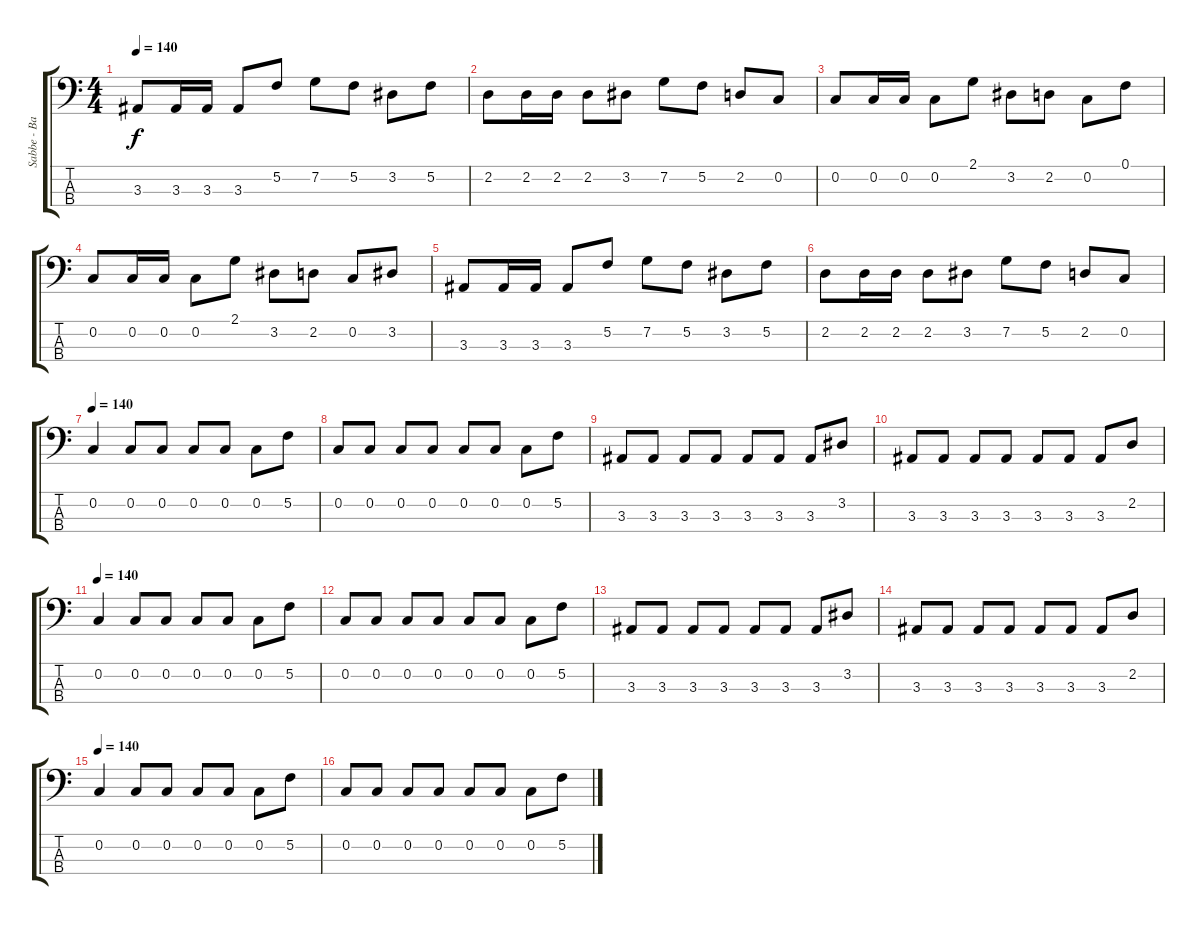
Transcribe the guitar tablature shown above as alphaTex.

\track ("Sabbe - Bass" "Sabbe - Ba") {instrument electricbassfinger}
\staff {score tabs}
\tuning (F2 C2 G1 D1) {hide}
\ts (4 4)
\tempo 140
\clef f4
\ks c
3.3.8{dy f} 3.3.16 3.3.16 3.3.8 5.2.8 7.2.8 5.2.8 3.2.8 5.2.8 |
2.2.8 2.2.16 2.2.16 2.2.8 3.2.8 7.2.8 5.2.8 2.2.8 0.2.8 |
0.2.8 0.2.16 0.2.16 0.2.8 2.1.8 3.2.8 2.2.8 0.2.8 0.1.8 |
0.2.8 0.2.16 0.2.16 0.2.8 2.1.8 3.2.8 2.2.8 0.2.8 3.2.8 |
3.3.8 3.3.16 3.3.16 3.3.8 5.2.8 7.2.8 5.2.8 3.2.8 5.2.8 |
2.2.8 2.2.16 2.2.16 2.2.8 3.2.8 7.2.8 5.2.8 2.2.8 0.2.8 |
\tempo 140
0.2.4 0.2.8 0.2.8 0.2.8 0.2.8 0.2.8 5.2.8 |
0.2.8 0.2.8 0.2.8 0.2.8 0.2.8 0.2.8 0.2.8 5.2.8 |
3.3.8 3.3.8 3.3.8 3.3.8 3.3.8 3.3.8 3.3.8 3.2.8 |
3.3.8 3.3.8 3.3.8 3.3.8 3.3.8 3.3.8 3.3.8 2.2.8 |
\tempo 140
0.2.4 0.2.8 0.2.8 0.2.8 0.2.8 0.2.8 5.2.8 |
0.2.8 0.2.8 0.2.8 0.2.8 0.2.8 0.2.8 0.2.8 5.2.8 |
3.3.8 3.3.8 3.3.8 3.3.8 3.3.8 3.3.8 3.3.8 3.2.8 |
3.3.8 3.3.8 3.3.8 3.3.8 3.3.8 3.3.8 3.3.8 2.2.8 |
\tempo 140
0.2.4 0.2.8 0.2.8 0.2.8 0.2.8 0.2.8 5.2.8 |
0.2.8 0.2.8 0.2.8 0.2.8 0.2.8 0.2.8 0.2.8 5.2.8
